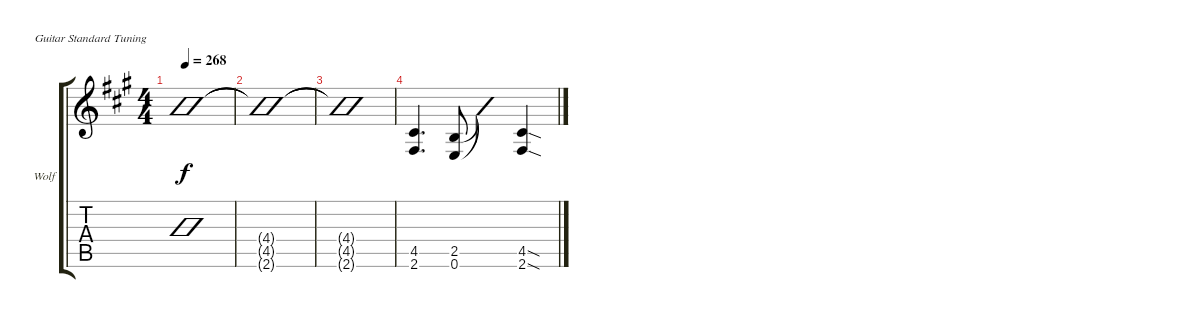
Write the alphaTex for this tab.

\defaultSystemsLayout 4
\bracketExtendMode groupsimilarinstruments
\firstSystemTrackNameOrientation horizontal
\otherSystemsTrackNameOrientation horizontal
\track ("Wolf Hoffmann (2)" "Wolf") {instrument distortionguitar}
\staff {score tabs}
\tuning (E4 B3 G3 D3 A2 E2)
\ts (4 4)
\tempo 268
\clef g2
\ks a
(4.4{t} 4.5{t} 2.6{t}).1{dy f slashed} |
(4.4{t} 4.5{t} 2.6{t}).1{slashed} |
(4.4{t} 4.5{t} 2.6{t}).1{slashed} |
(2.6 4.5).4{d} (0.6 2.5).8 (2.5{t} 0.6{t}).4{slashed} (2.6{sod} 4.5{sod}).4
